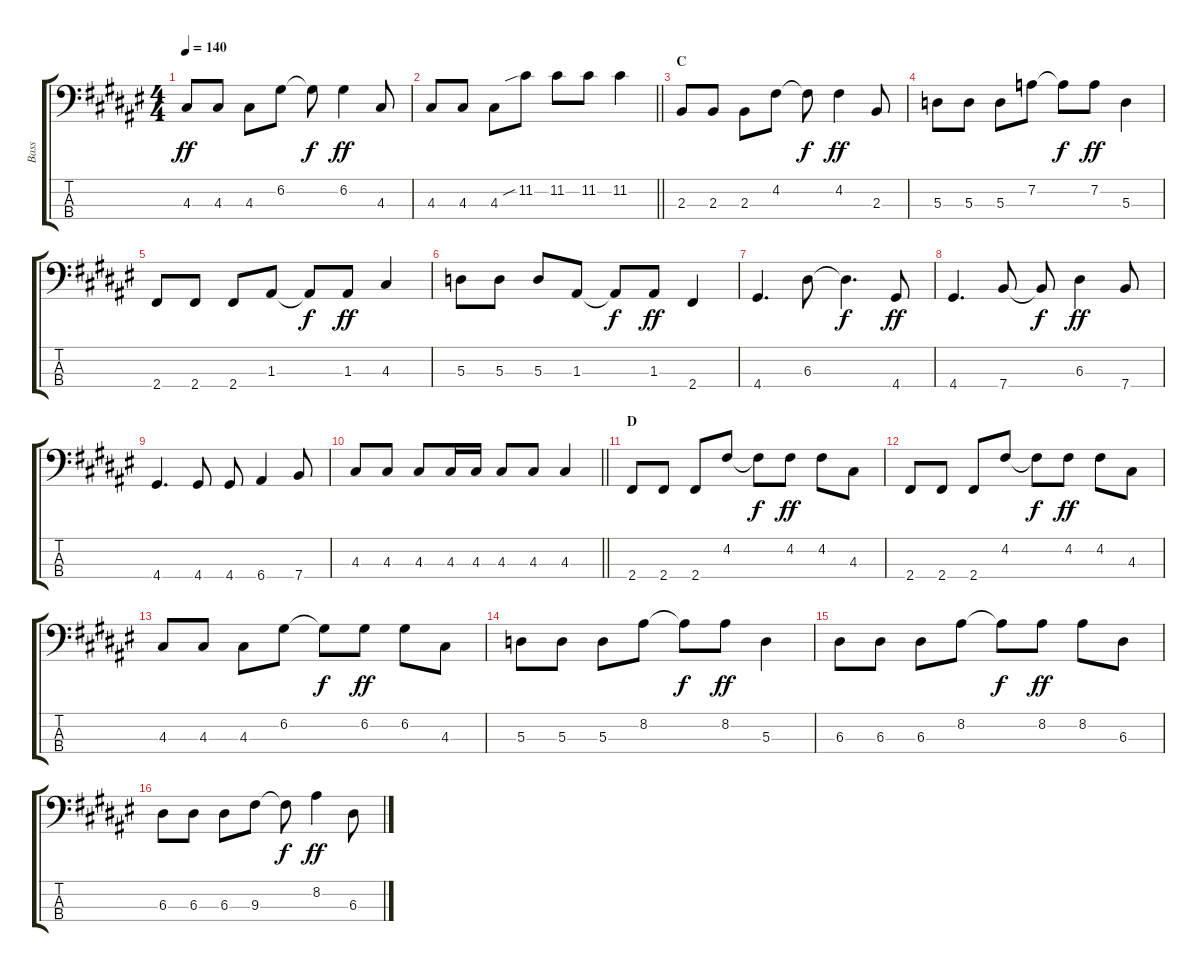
\track ("Bass" "Bass") {instrument electricbasspick}
\staff {score tabs}
\tuning (G2 D2 A1 E1) {hide}
\ts (4 4)
\tempo 140
\clef f4
\ks f#
4.3.8{dy ff} 4.3.8 4.3.8 6.2.8 6.2{t}.8{dy f} 6.2.4{dy ff} 4.3.8 |
\barLineRight lightlight
4.3.8 4.3.8 4.3.8 11.2{sib}.8 11.2.8 11.2.8 11.2.4 |
\section ("" "C")
2.3.8 2.3.8 2.3.8 4.2.8 4.2{t}.8{dy f} 4.2.4{dy ff} 2.3.8 |
5.3.8 5.3.8 5.3.8 7.2.8 7.2{t}.8{dy f} 7.2.8{dy ff} 5.3.4 |
2.4.8 2.4.8 2.4.8 1.3.8 1.3{t}.8{dy f} 1.3.8{dy ff} 4.3.4 |
5.3.8 5.3.8 5.3.8 1.3.8 1.3{t}.8{dy f} 1.3.8{dy ff} 2.4.4 |
4.4.4{d} 6.3.8 6.3{t}.4{d dy f} 4.4.8{dy ff} |
4.4.4{d} 7.4.8 7.4{t}.8{dy f} 6.3.4{dy ff} 7.4.8 |
4.4.4{d} 4.4.8 4.4.8 6.4.4 7.4.8 |
\barLineRight lightlight
4.3.8 4.3.8 4.3.8 4.3.16 4.3.16 4.3.8 4.3.8 4.3.4 |
\section ("" "D")
2.4.8 2.4.8 2.4.8 4.2.8 4.2{t}.8{dy f} 4.2.8{dy ff} 4.2.8 4.3.8 |
2.4.8 2.4.8 2.4.8 4.2.8 4.2{t}.8{dy f} 4.2.8{dy ff} 4.2.8 4.3.8 |
4.3.8 4.3.8 4.3.8 6.2.8 6.2{t}.8{dy f} 6.2.8{dy ff} 6.2.8 4.3.8 |
5.3.8 5.3.8 5.3.8 8.2.8 8.2{t}.8{dy f} 8.2.8{dy ff} 5.3.4 |
6.3.8 6.3.8 6.3.8 8.2.8 8.2{t}.8{dy f} 8.2.8{dy ff} 8.2.8 6.3.8 |
6.3.8 6.3.8 6.3.8 9.3.8 9.3{t}.8{dy f} 8.2.4{dy ff} 6.3.8
